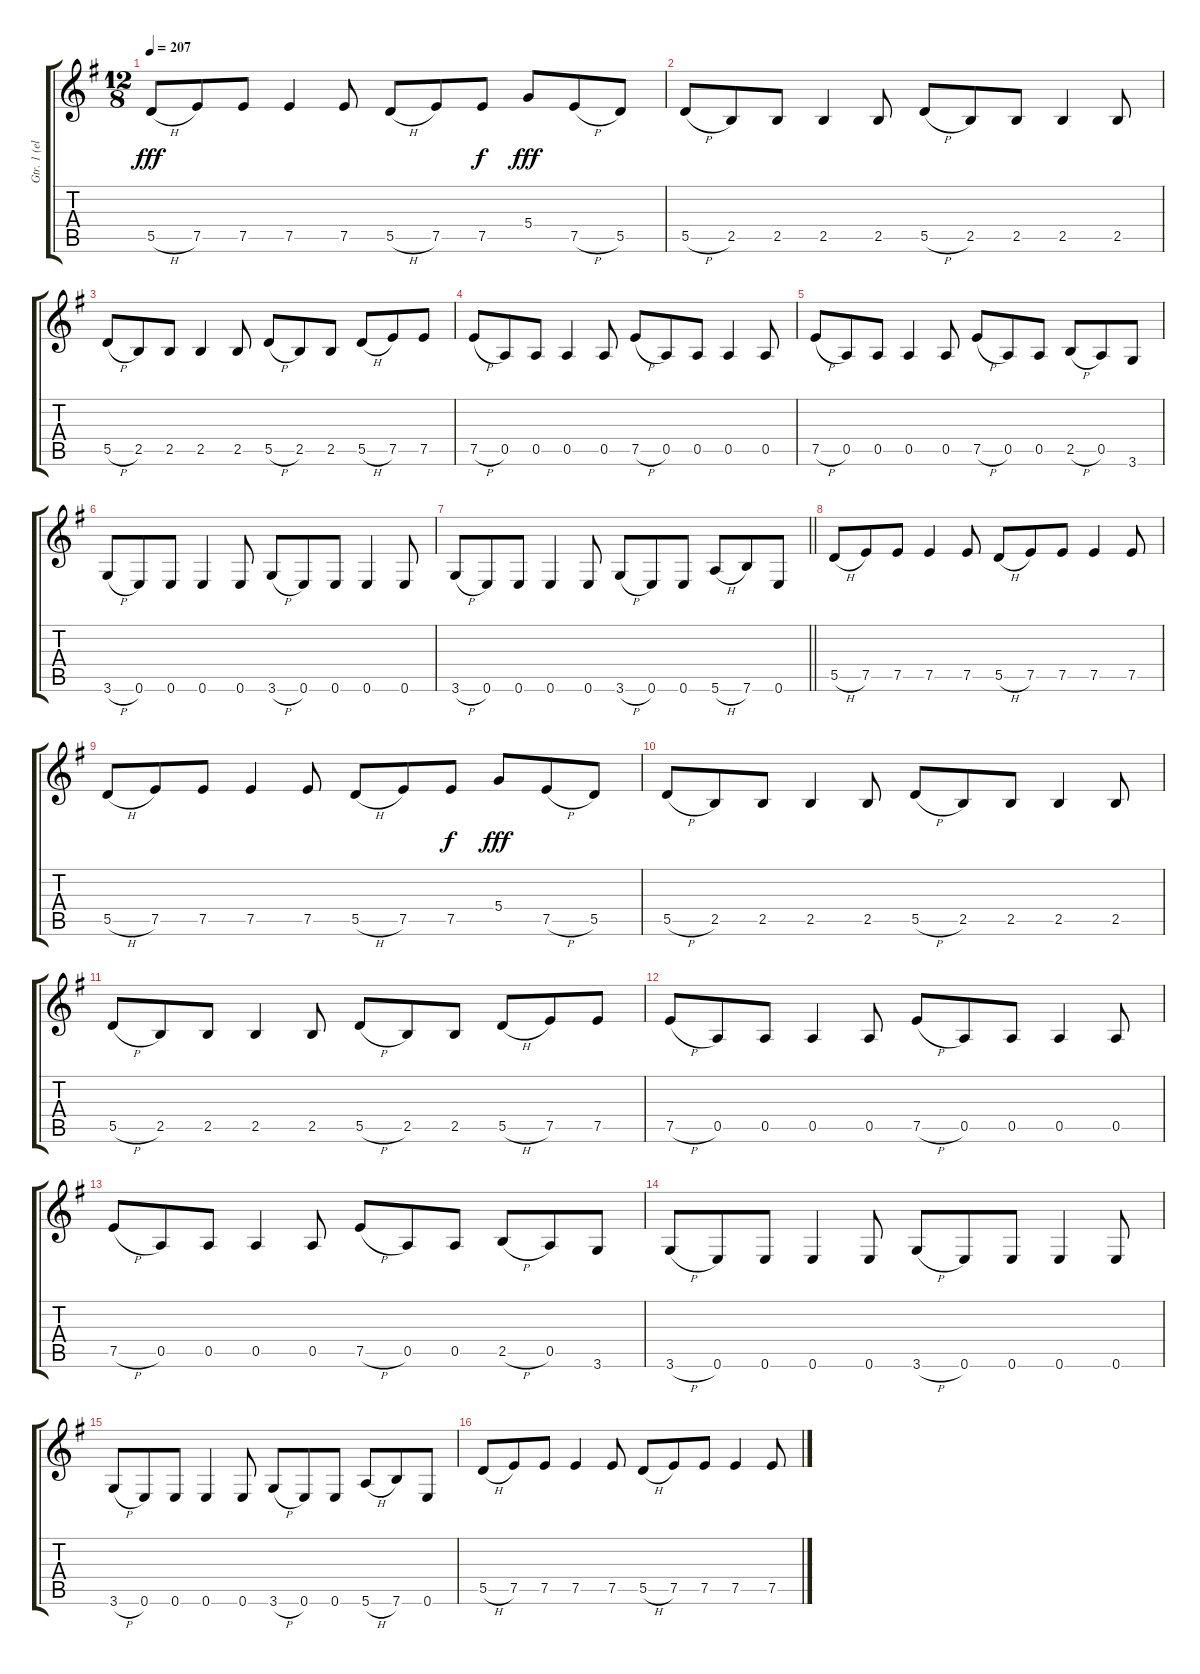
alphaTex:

\track ("Gtr. 1 (elec.)" "Gtr. 1 (el") {instrument overdrivenguitar}
\staff {score tabs}
\tuning (E4 B3 G3 D3 A2 E2) {hide}
\ts (12 8)
\tempo 207
\clef g2
\ks g
5.5{h}.8{dy fff} 7.5.8 7.5.8 7.5.4 7.5.8 5.5{h}.8 7.5.8 7.5.8{dy f} 5.4.8{dy fff} 7.5{h}.8 5.5.8 |
5.5{h}.8 2.5.8 2.5.8 2.5.4 2.5.8 5.5{h}.8 2.5.8 2.5.8 2.5.4 2.5.8 |
5.5{h}.8 2.5.8 2.5.8 2.5.4 2.5.8 5.5{h}.8 2.5.8 2.5.8 5.5{h}.8 7.5.8 7.5.8 |
7.5{h}.8 0.5.8 0.5.8 0.5.4 0.5.8 7.5{h}.8 0.5.8 0.5.8 0.5.4 0.5.8 |
7.5{h}.8 0.5.8 0.5.8 0.5.4 0.5.8 7.5{h}.8 0.5.8 0.5.8 2.5{h}.8 0.5.8 3.6.8 |
3.6{h}.8 0.6.8 0.6.8 0.6.4 0.6.8 3.6{h}.8 0.6.8 0.6.8 0.6.4 0.6.8 |
\barLineRight lightlight
3.6{h}.8 0.6.8 0.6.8 0.6.4 0.6.8 3.6{h}.8 0.6.8 0.6.8 5.6{h}.8 7.6.8 0.6.8 |
\section ("" "")
5.5{h}.8 7.5.8 7.5.8 7.5.4 7.5.8 5.5{h}.8 7.5.8 7.5.8 7.5.4 7.5.8 |
5.5{h}.8 7.5.8 7.5.8 7.5.4 7.5.8 5.5{h}.8 7.5.8 7.5.8{dy f} 5.4.8{dy fff} 7.5{h}.8 5.5.8 |
5.5{h}.8 2.5.8 2.5.8 2.5.4 2.5.8 5.5{h}.8 2.5.8 2.5.8 2.5.4 2.5.8 |
5.5{h}.8 2.5.8 2.5.8 2.5.4 2.5.8 5.5{h}.8 2.5.8 2.5.8 5.5{h}.8 7.5.8 7.5.8 |
7.5{h}.8 0.5.8 0.5.8 0.5.4 0.5.8 7.5{h}.8 0.5.8 0.5.8 0.5.4 0.5.8 |
7.5{h}.8 0.5.8 0.5.8 0.5.4 0.5.8 7.5{h}.8 0.5.8 0.5.8 2.5{h}.8 0.5.8 3.6.8 |
3.6{h}.8 0.6.8 0.6.8 0.6.4 0.6.8 3.6{h}.8 0.6.8 0.6.8 0.6.4 0.6.8 |
3.6{h}.8 0.6.8 0.6.8 0.6.4 0.6.8 3.6{h}.8 0.6.8 0.6.8 5.6{h}.8 7.6.8 0.6.8 |
5.5{h}.8 7.5.8 7.5.8 7.5.4 7.5.8 5.5{h}.8 7.5.8 7.5.8 7.5.4 7.5.8
